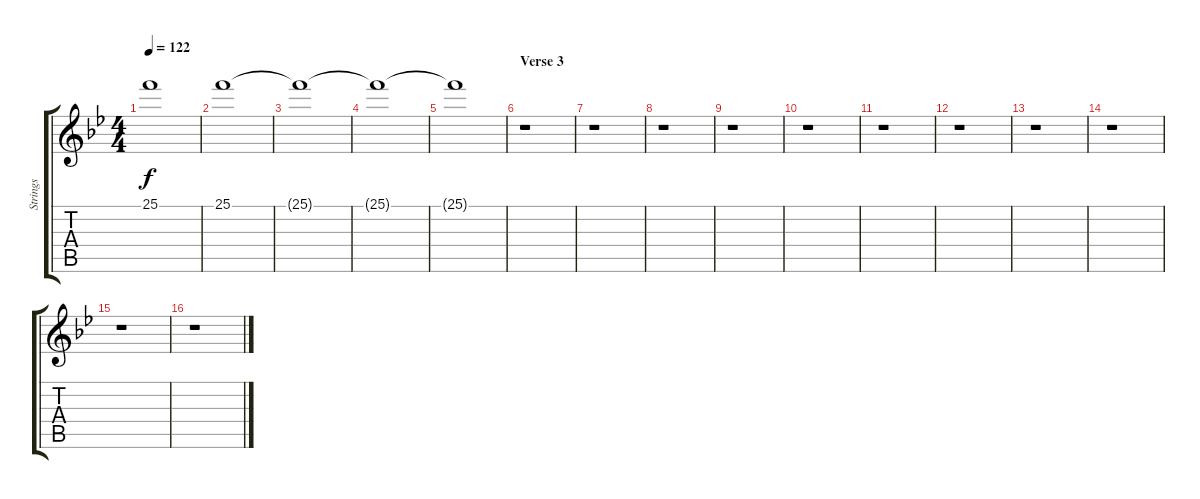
\track ("Strings" "Strings") {instrument stringensemble1}
\staff {score tabs}
\tuning (E4 B3 G3 D3 A2 E2) {hide}
\ts (4 4)
\tempo 122
\clef g2
\ks bb
25.1{t}.1{dy f} |
25.1.1 |
25.1{t}.1 |
25.1{t}.1 |
25.1{t}.1 |
\section ("" "Verse 3")
r.1 |
r.1 |
r.1 |
r.1 |
r.1 |
r.1 |
r.1 |
r.1 |
r.1 |
r.1 |
r.1
